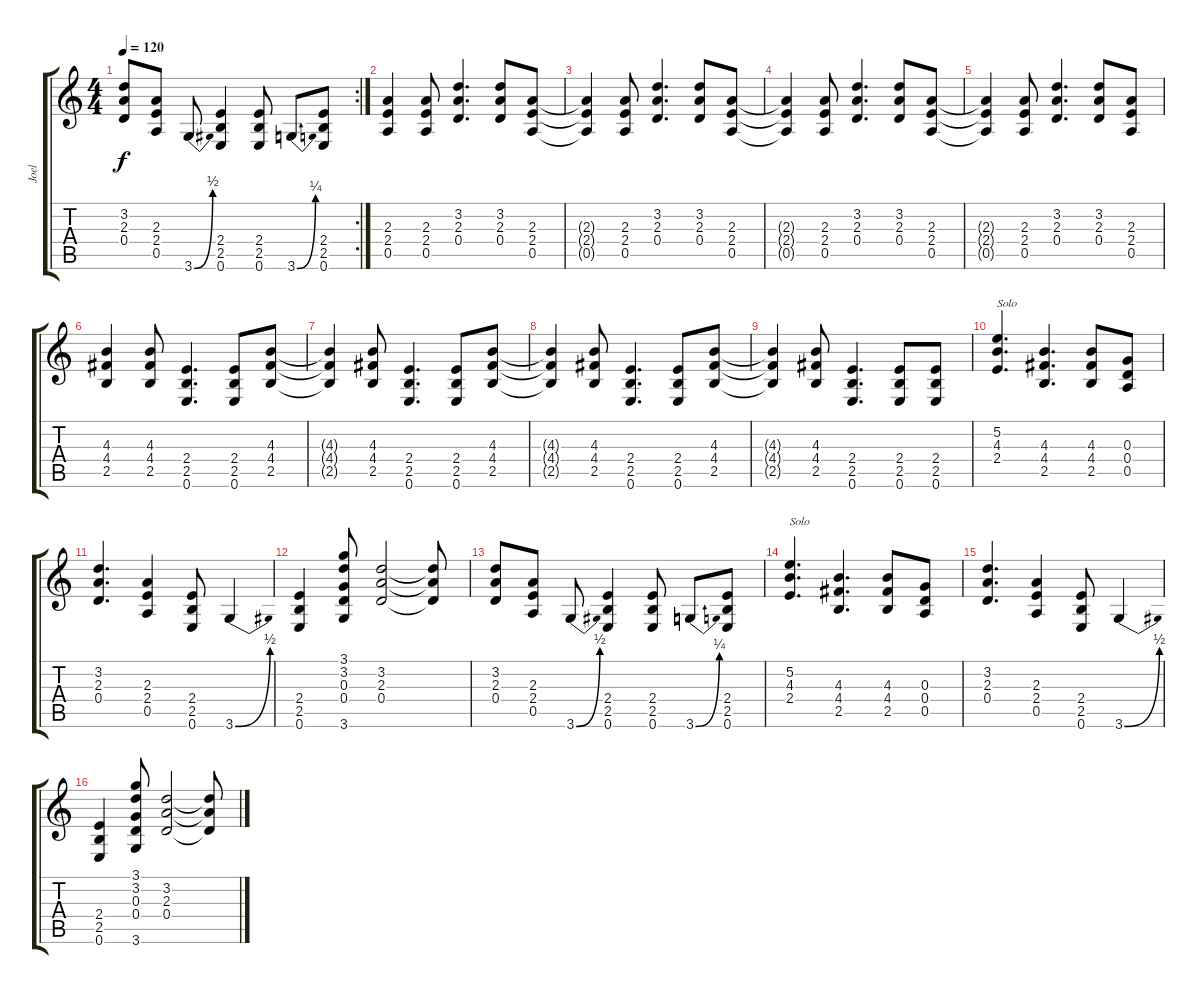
\track ("Joel" "Joel") {instrument overdrivenguitar}
\staff {score tabs}
\tuning (E4 B3 G3 D3 A2 E2) {hide}
\rc 2
\ts (4 4)
\tempo 120
\clef g2
\ks c
(3.2 2.3 0.4).8{dy f} (2.3 2.4 0.5).8 3.6{be (bend 0 0 60 2)}.8 (2.4 2.5 0.6).4 (2.4 2.5 0.6).8 3.6{be (bend 0 0 60 1)}.8 (2.4 2.5 0.6).8 |
(2.3 2.4 0.5).4 (2.3 2.4 0.5).8 (3.2 2.3 0.4).4{d} (3.2 2.3 0.4).8 (2.3 2.4 0.5).8 |
(2.3{t} 2.4{t} 0.5{t}).4 (2.3 2.4 0.5).8 (3.2 2.3 0.4).4{d} (3.2 2.3 0.4).8 (2.3 2.4 0.5).8 |
(2.3{t} 2.4{t} 0.5{t}).4 (2.3 2.4 0.5).8 (3.2 2.3 0.4).4{d} (3.2 2.3 0.4).8 (2.3 2.4 0.5).8 |
(2.3{t} 2.4{t} 0.5{t}).4 (2.3 2.4 0.5).8 (3.2 2.3 0.4).4{d} (3.2 2.3 0.4).8 (2.3 2.4 0.5).8 |
(4.3 4.4 2.5).4 (4.3 4.4 2.5).8 (2.4 2.5 0.6).4{d} (2.4 2.5 0.6).8 (4.3 4.4 2.5).8 |
(4.3{t} 4.4{t} 2.5{t}).4 (4.3 4.4 2.5).8 (2.4 2.5 0.6).4{d} (2.4 2.5 0.6).8 (4.3 4.4 2.5).8 |
(4.3{t} 4.4{t} 2.5{t}).4 (4.3 4.4 2.5).8 (2.4 2.5 0.6).4{d} (2.4 2.5 0.6).8 (4.3 4.4 2.5).8 |
(4.3{t} 4.4{t} 2.5{t}).4 (4.3 4.4 2.5).8 (2.4 2.5 0.6).4{d} (2.4 2.5 0.6).8 (2.4 2.5 0.6).8 |
(5.2 4.3 2.4).4{d txt "Solo"} (4.3 4.4 2.5).4{d} (4.3 4.4 2.5).8 (0.3 0.4 0.5).8 |
(3.2 2.3 0.4).4{d} (2.3 2.4 0.5).4 (2.4 2.5 0.6).8 3.6{be (bend 0 0 60 2)}.4 |
(2.4 2.5 0.6).4 (3.1 3.2 0.3 0.4 3.6).8 (3.2 2.3 0.4).2 (3.2{t} 2.3{t} 0.4{t}).8 |
(3.2 2.3 0.4).8 (2.3 2.4 0.5).8 3.6{be (bend 0 0 60 2)}.8 (2.4 2.5 0.6).4 (2.4 2.5 0.6).8 3.6{be (bend 0 0 60 1)}.8 (2.4 2.5 0.6).8 |
(5.2 4.3 2.4).4{d txt "Solo"} (4.3 4.4 2.5).4{d} (4.3 4.4 2.5).8 (0.3 0.4 0.5).8 |
(3.2 2.3 0.4).4{d} (2.3 2.4 0.5).4 (2.4 2.5 0.6).8 3.6{be (bend 0 0 60 2)}.4 |
(2.4 2.5 0.6).4 (3.1 3.2 0.3 0.4 3.6).8 (3.2 2.3 0.4).2 (3.2{t} 2.3{t} 0.4{t}).8
